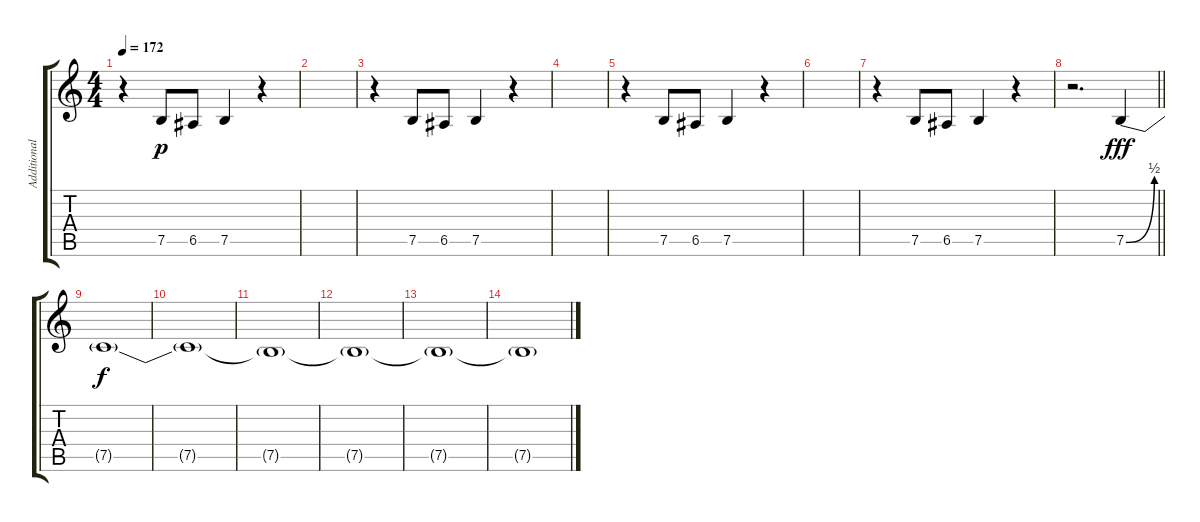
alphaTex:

\track ("Additional Stuff" "Additional") {instrument distortionguitar}
\staff {score tabs}
\tuning (B3 Gb3 D3 A2 E2 B1) {hide}
\ts (4 4)
\tempo 172
\clef g2
\ks c
r.4{dy p} 7.5.8 6.5.8 7.5.4 r.4 |
|
r.4 7.5.8 6.5.8 7.5.4 r.4 |
|
r.4 7.5.8 6.5.8 7.5.4 r.4 |
|
r.4 7.5.8 6.5.8 7.5.4 r.4 |
\barLineRight lightlight
r.2{d} 7.5{be (bend 0 0 60 2)}.4{dy fff} |
\section ("" "")
7.5{t}.1{dy f} |
7.5{t}.1 |
7.5{t}.1 |
7.5{t}.1 |
7.5{t}.1{volume 0} |
7.5{t}.1
